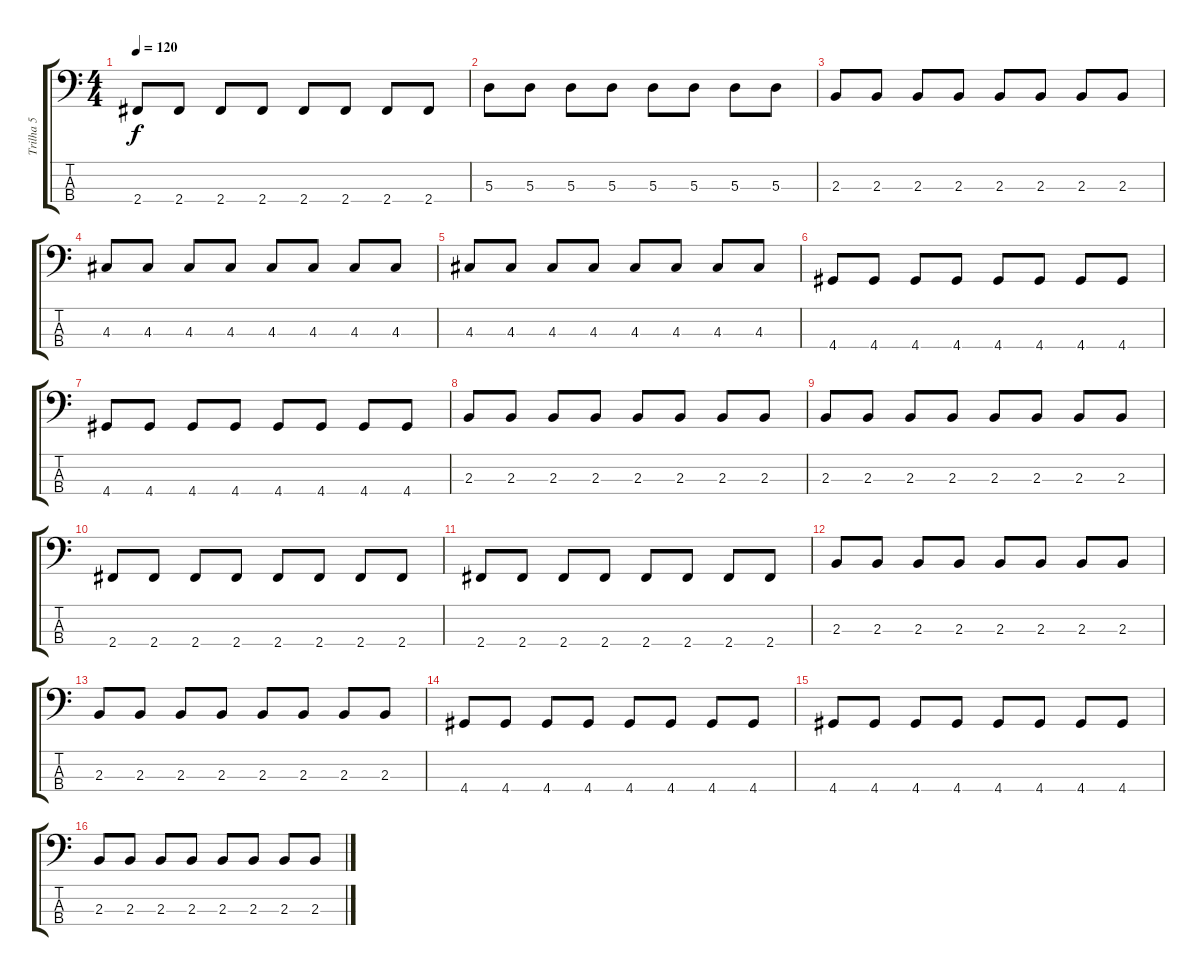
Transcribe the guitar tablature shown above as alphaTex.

\track ("Trilha 5" "Trilha 5") {instrument electricbasspick}
\staff {score tabs}
\tuning (G2 D2 A1 E1) {hide}
\ts (4 4)
\tempo 120
\clef f4
\ks c
2.4.8{dy f} 2.4.8 2.4.8 2.4.8 2.4.8 2.4.8 2.4.8 2.4.8 |
5.3.8 5.3.8 5.3.8 5.3.8 5.3.8 5.3.8 5.3.8 5.3.8 |
2.3.8 2.3.8 2.3.8 2.3.8 2.3.8 2.3.8 2.3.8 2.3.8 |
4.3.8 4.3.8 4.3.8 4.3.8 4.3.8 4.3.8 4.3.8 4.3.8 |
4.3.8 4.3.8 4.3.8 4.3.8 4.3.8 4.3.8 4.3.8 4.3.8 |
4.4.8 4.4.8 4.4.8 4.4.8 4.4.8 4.4.8 4.4.8 4.4.8 |
4.4.8 4.4.8 4.4.8 4.4.8 4.4.8 4.4.8 4.4.8 4.4.8 |
2.3.8 2.3.8 2.3.8 2.3.8 2.3.8 2.3.8 2.3.8 2.3.8 |
2.3.8 2.3.8 2.3.8 2.3.8 2.3.8 2.3.8 2.3.8 2.3.8 |
2.4.8 2.4.8 2.4.8 2.4.8 2.4.8 2.4.8 2.4.8 2.4.8 |
2.4.8 2.4.8 2.4.8 2.4.8 2.4.8 2.4.8 2.4.8 2.4.8 |
2.3.8 2.3.8 2.3.8 2.3.8 2.3.8 2.3.8 2.3.8 2.3.8 |
2.3.8 2.3.8 2.3.8 2.3.8 2.3.8 2.3.8 2.3.8 2.3.8 |
4.4.8 4.4.8 4.4.8 4.4.8 4.4.8 4.4.8 4.4.8 4.4.8 |
4.4.8 4.4.8 4.4.8 4.4.8 4.4.8 4.4.8 4.4.8 4.4.8 |
2.3.8 2.3.8 2.3.8 2.3.8 2.3.8 2.3.8 2.3.8 2.3.8
